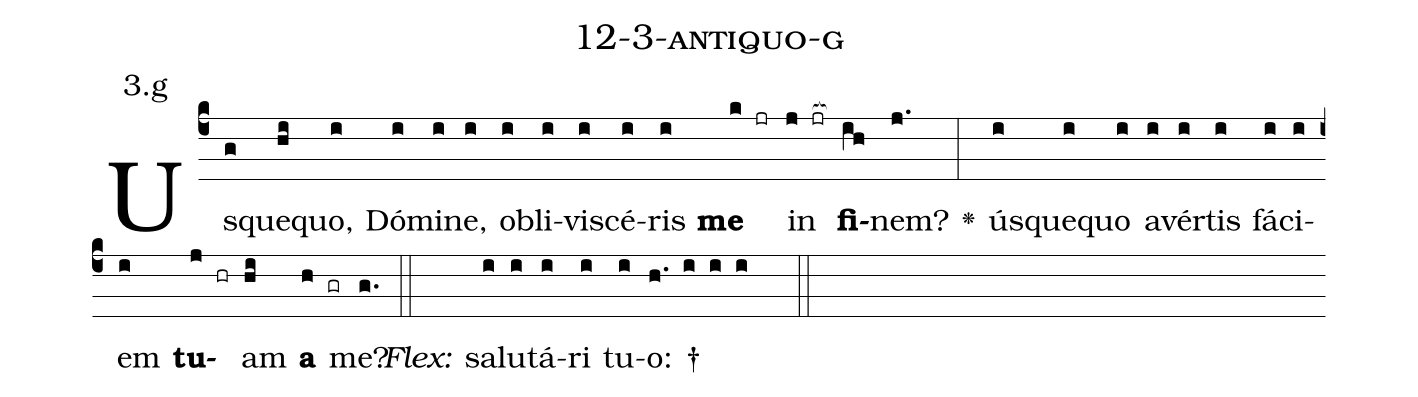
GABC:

name: 12-3-antiquo-g;
annotation: 3.g;
%%
(c4)Us(g)que(hi)quo,(i) Dó(i)mi(i)ne,(i) ob(i)li(i)vi(i)scé(i)ris(i) <b>me</b>(k jr) in(j jr[ocb:1{]) <b>fi</b>(ih[ocb:0}])nem?(j.) <v>\greheightstar</v>(:) ús(i)que(i)quo(i) a(i)vér(i)tis(i) fá(i)ci(i)em(i) <b>tu</b>(j hr)am(hi) <b>a</b>(h gr) me?(g.) (::)
<i>Flex:</i>()  sa(i)lu(i)tá(i)ri(i) tu(i)o: †(h. i i i  ::)

%E(i) u(i) o(j) u(hi) a(h) e.(g.) (::)
